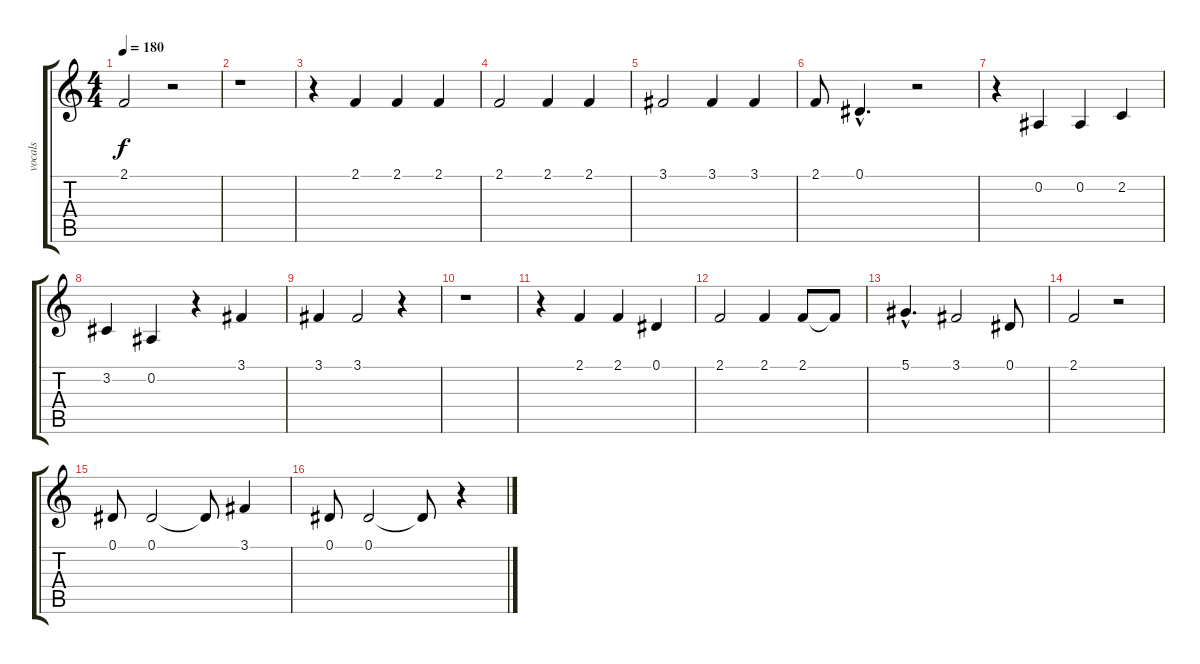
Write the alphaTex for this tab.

\track ("vocals" "vocals") {instrument pad4choir}
\staff {score tabs}
\tuning (Eb4 Bb3 Gb3 Db3 Ab2 Eb2) {hide}
\ts (4 4)
\tempo 180
\clef g2
\ks c
2.1.2{dy f} r.2 |
r.1 |
r.4 2.1.4 2.1.4 2.1.4 |
2.1.2 2.1.4 2.1.4 |
3.1.2 3.1.4 3.1.4 |
2.1.8 0.1{hac}.4{d} r.2 |
r.4 0.2.4 0.2.4 2.2.4 |
3.2.4 0.2.4 r.4 3.1.4 |
3.1.4 3.1.2 r.4 |
r.1 |
r.4 2.1.4 2.1.4 0.1.4 |
2.1.2 2.1.4 2.1.8 2.1{t}.8 |
5.1{hac}.4{d} 3.1.2 0.1.8 |
2.1.2 r.2 |
0.1.8 0.1.2 0.1{t}.8 3.1.4 |
0.1.8 0.1.2 0.1{t}.8 r.4
